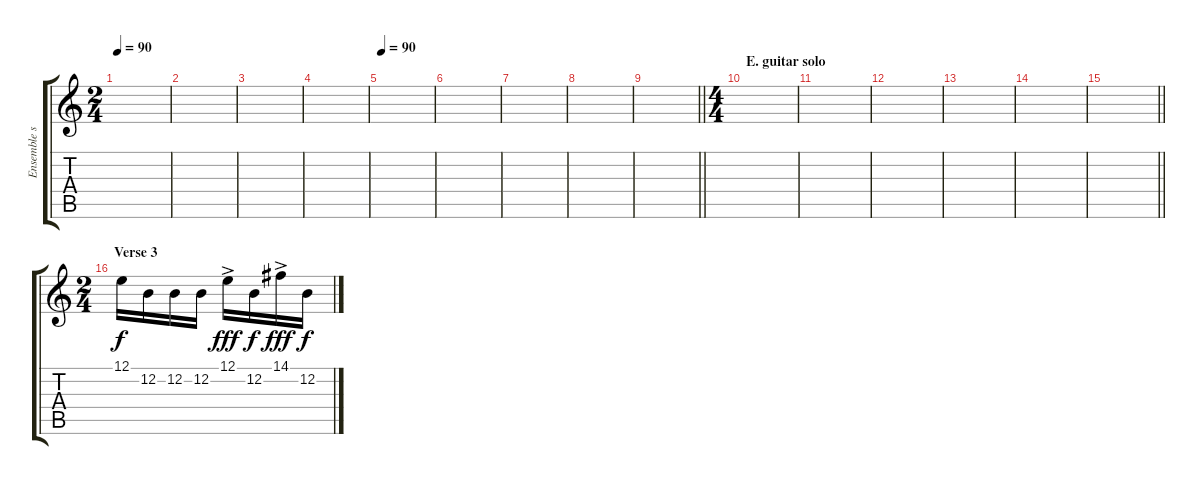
\track ("Ensemble string" "Ensemble s") {instrument stringensemble1}
\staff {score tabs}
\tuning (E4 B3 G3 D3 A2 E2) {hide}
\ts (2 4)
\tempo 90
\clef g2
\ks c
|
|
|
|
\tempo 90
|
|
|
|
\barLineRight lightlight
|
\ts (4 4)
\section ("" "E. guitar solo")
|
|
|
|
|
\barLineRight lightlight
|
\ts (2 4)
\section ("" "Verse 3")
12.1.16 12.2.16 12.2.16 12.2.16 12.1{ac}.16{dy fff} 12.2.16{dy f} 14.1{ac}.16{dy fff} 12.2.16{dy f}
